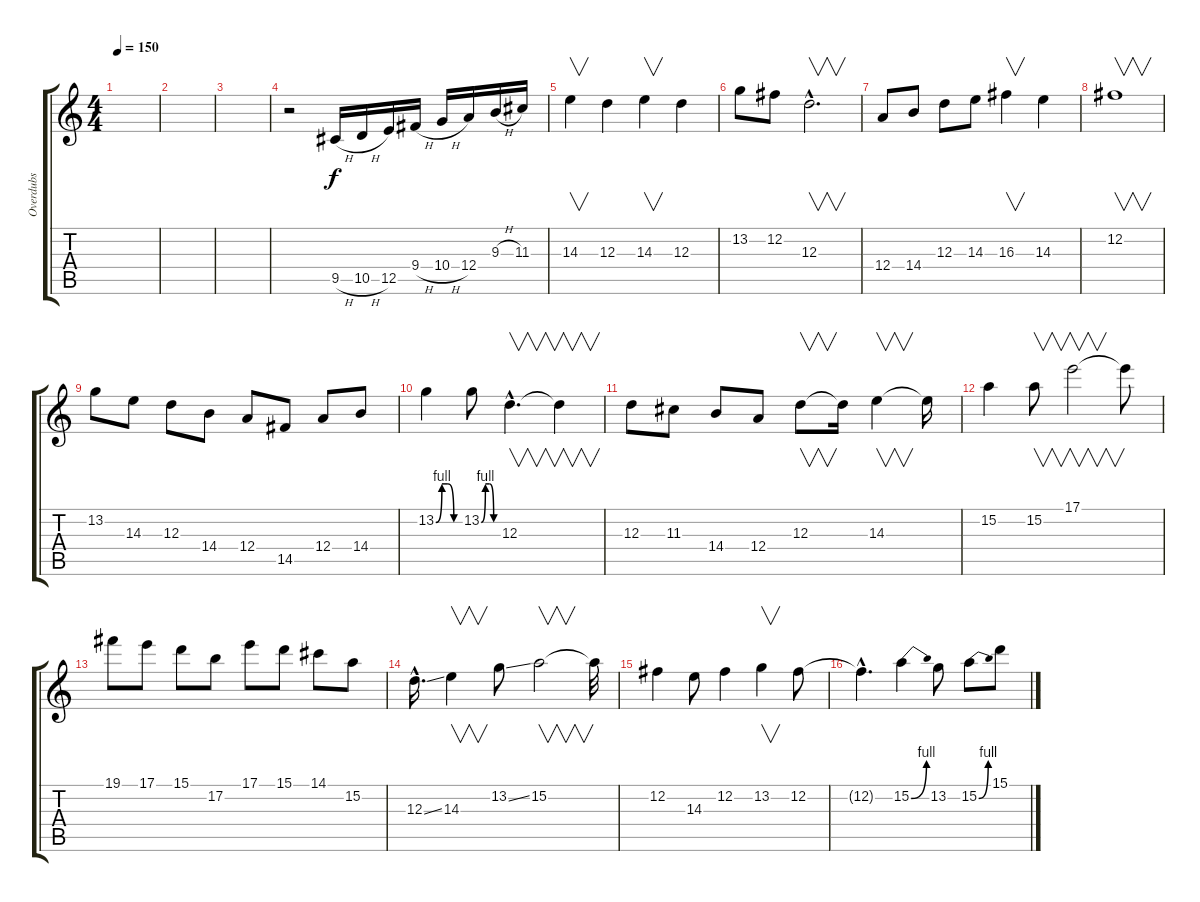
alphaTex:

\track ("Overdubs" "Overdubs") {instrument distortionguitar}
\staff {score tabs}
\tuning (B3 Gb3 D3 A2 E2 B1) {hide}
\ts (4 4)
\tempo 150
\clef g2
\ks c
|
|
|
r.2{volume 16 balance 8} 9.5{h}.16 10.5{h}.16 12.5.16 9.4{h}.16 10.4{h}.16 12.4.16 9.3{h}.16 11.3.16 |
14.3.4{v} 12.3.4 14.3.4{v} 12.3.4 |
13.2.8 12.2.8 12.3{hac}.2{v d} |
12.4.8 14.4.8 12.3.8 14.3.8 16.3.4{v} 14.3.4 |
12.2.1{v} |
13.2.8 14.3.8 12.3.8 14.4.8 12.4.8 14.5.8 12.4.8 14.4.8 |
13.2{be (custom 0 0 15 4 30 4 45 0 60 0)}.4 13.2{be (custom 0 0 15 4 30 4 45 0 60 0)}.8 12.3{hac}.4{v d} 12.3{t}.4{v} |
12.3.8 11.3.8 14.4.8 12.4.8 12.3.8{v} 12.3{t}.16 14.3.4{v} 14.3{t}.16 |
15.2.4 15.2.8{v} 17.1.2{v} 17.1{t}.8 |
19.1.8 17.1.8 15.1.8 17.2.8 17.1.8 15.1.8 14.1.8 15.2.8 |
12.3{ss hac}.16{d} 14.3.4{v} 13.2{ss}.8 15.2.2{v} 15.2{t}.32 |
12.2.4 14.3.8 12.2.4 13.2.4{v} 12.2.8 |
12.2{hac t}.4{d} 15.2{be (bend 0 0 60 4)}.4 13.2.8 15.2{be (bend 0 0 60 4)}.8 15.1.8
